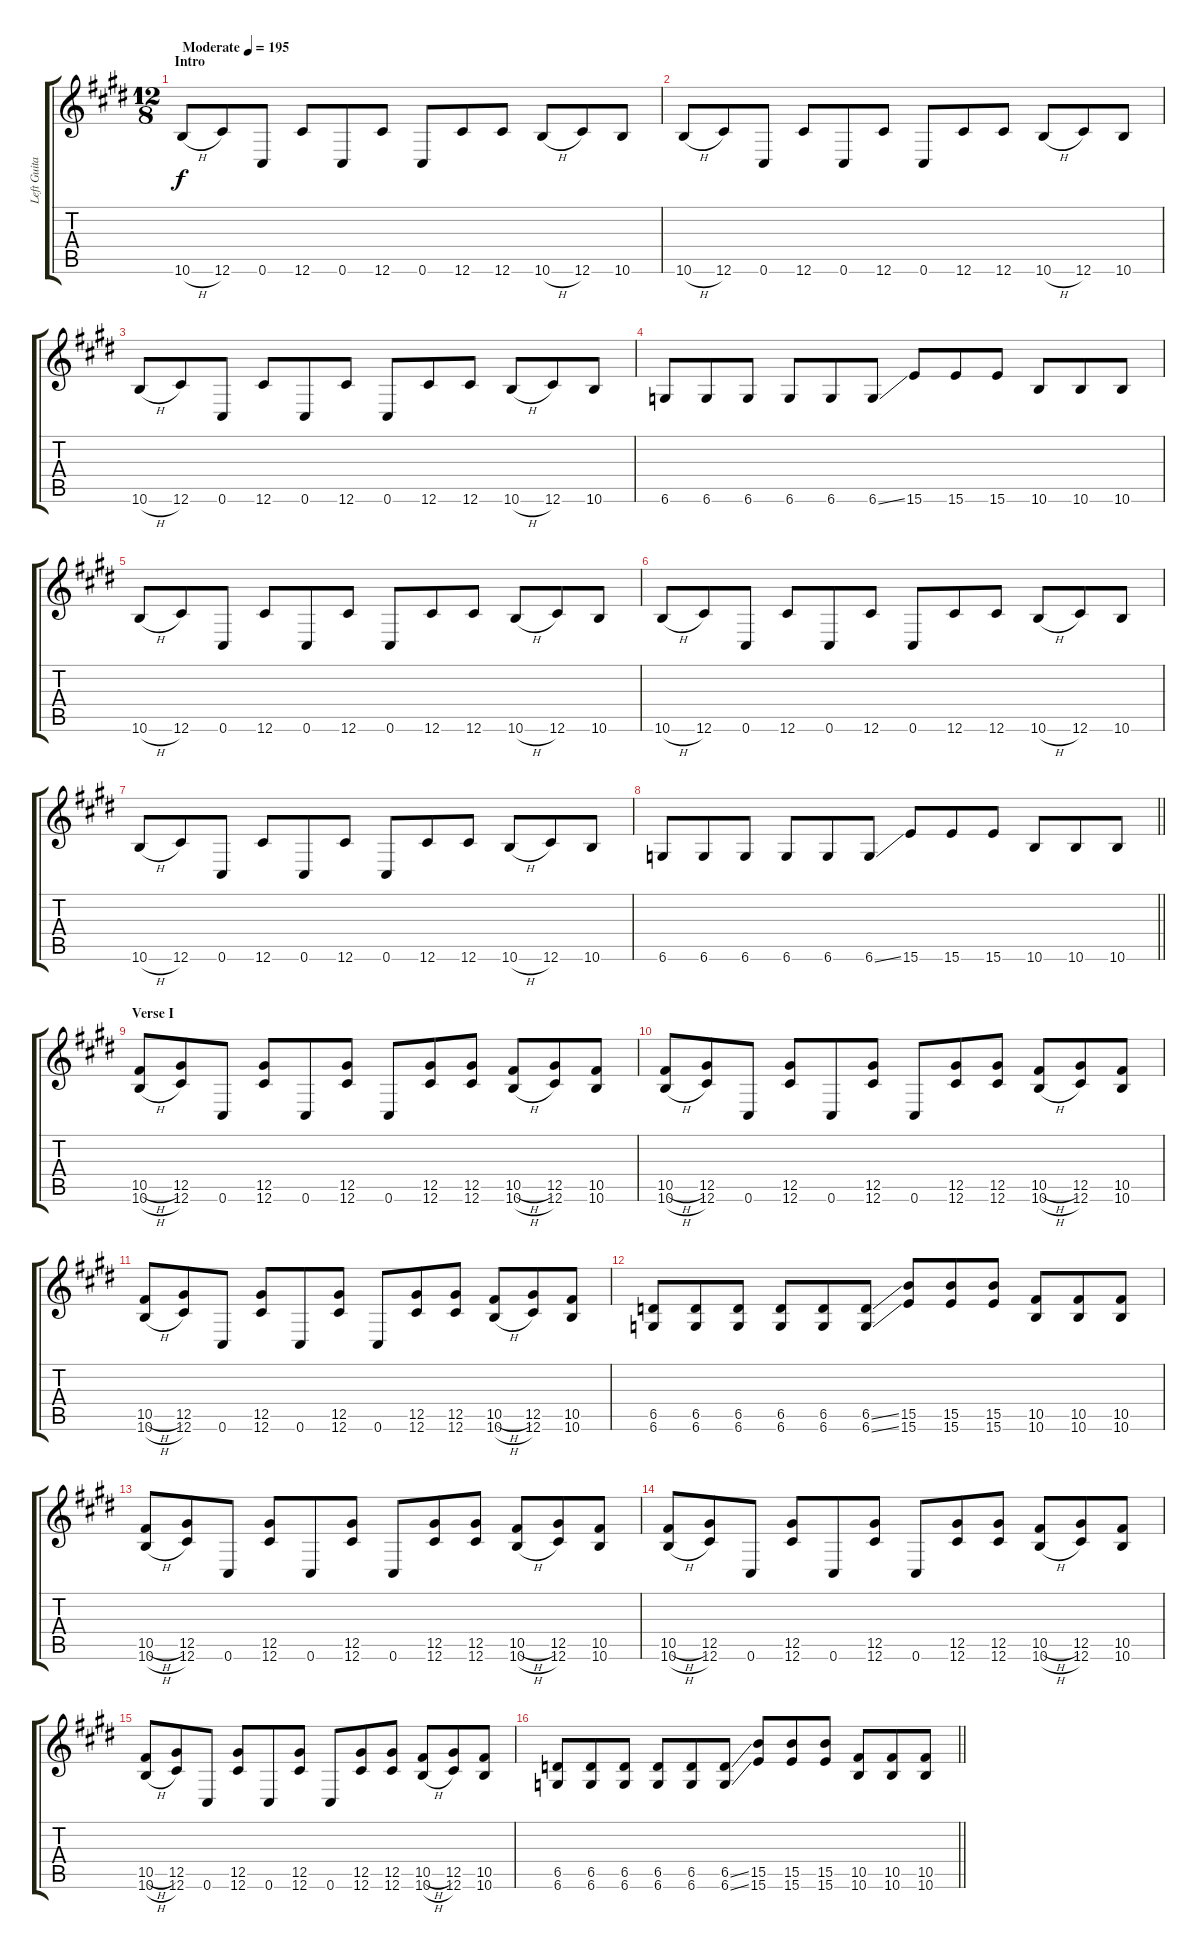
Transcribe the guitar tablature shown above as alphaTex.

\track ("Left Guitar" "Left Guita") {instrument distortionguitar}
\staff {score tabs}
\tuning (Eb4 Bb3 Gb3 Db3 Ab2 Db2) {hide}
\ts (12 8)
\section ("" "Intro")
\tempo (195 "Moderate")
\clef g2
\ks e
10.6{h}.8{dy f instrument distortionguitar} 12.6.8 0.6.8 12.6.8 0.6.8 12.6.8 0.6.8 12.6.8 12.6.8 10.6{h}.8 12.6.8 10.6.8 |
10.6{h}.8 12.6.8 0.6.8 12.6.8 0.6.8 12.6.8 0.6.8 12.6.8 12.6.8 10.6{h}.8 12.6.8 10.6.8 |
10.6{h}.8 12.6.8 0.6.8 12.6.8 0.6.8 12.6.8 0.6.8 12.6.8 12.6.8 10.6{h}.8 12.6.8 10.6.8 |
6.6.8 6.6.8 6.6.8 6.6.8 6.6.8 6.6{ss}.8 15.6.8 15.6.8 15.6.8 10.6.8 10.6.8 10.6.8 |
10.6{h}.8 12.6.8 0.6.8 12.6.8 0.6.8 12.6.8 0.6.8 12.6.8 12.6.8 10.6{h}.8 12.6.8 10.6.8 |
10.6{h}.8 12.6.8 0.6.8 12.6.8 0.6.8 12.6.8 0.6.8 12.6.8 12.6.8 10.6{h}.8 12.6.8 10.6.8 |
10.6{h}.8 12.6.8 0.6.8 12.6.8 0.6.8 12.6.8 0.6.8 12.6.8 12.6.8 10.6{h}.8 12.6.8 10.6.8 |
\barLineRight lightlight
6.6.8 6.6.8 6.6.8 6.6.8 6.6.8 6.6{ss}.8 15.6.8 15.6.8 15.6.8 10.6.8 10.6.8 10.6.8 |
\section ("" "Verse I")
(10.5{h} 10.6{h}).8 (12.5 12.6).8 0.6.8 (12.5 12.6).8 0.6.8 (12.5 12.6).8 0.6.8 (12.5 12.6).8 (12.5 12.6).8 (10.5{h} 10.6{h}).8 (12.5 12.6).8 (10.5 10.6).8 |
(10.5{h} 10.6{h}).8 (12.5 12.6).8 0.6.8 (12.5 12.6).8 0.6.8 (12.5 12.6).8 0.6.8 (12.5 12.6).8 (12.5 12.6).8 (10.5{h} 10.6{h}).8 (12.5 12.6).8 (10.5 10.6).8 |
(10.5{h} 10.6{h}).8 (12.5 12.6).8 0.6.8 (12.5 12.6).8 0.6.8 (12.5 12.6).8 0.6.8 (12.5 12.6).8 (12.5 12.6).8 (10.5{h} 10.6{h}).8 (12.5 12.6).8 (10.5 10.6).8 |
(6.5 6.6).8 (6.5 6.6).8 (6.5 6.6).8 (6.5 6.6).8 (6.5 6.6).8 (6.5{ss} 6.6{ss}).8 (15.5 15.6).8 (15.5 15.6).8 (15.5 15.6).8 (10.5 10.6).8 (10.5 10.6).8 (10.5 10.6).8 |
(10.5{h} 10.6{h}).8 (12.5 12.6).8 0.6.8 (12.5 12.6).8 0.6.8 (12.5 12.6).8 0.6.8 (12.5 12.6).8 (12.5 12.6).8 (10.5{h} 10.6{h}).8 (12.5 12.6).8 (10.5 10.6).8 |
(10.5{h} 10.6{h}).8 (12.5 12.6).8 0.6.8 (12.5 12.6).8 0.6.8 (12.5 12.6).8 0.6.8 (12.5 12.6).8 (12.5 12.6).8 (10.5{h} 10.6{h}).8 (12.5 12.6).8 (10.5 10.6).8 |
(10.5{h} 10.6{h}).8 (12.5 12.6).8 0.6.8 (12.5 12.6).8 0.6.8 (12.5 12.6).8 0.6.8 (12.5 12.6).8 (12.5 12.6).8 (10.5{h} 10.6{h}).8 (12.5 12.6).8 (10.5 10.6).8 |
\barLineRight lightlight
(6.5 6.6).8 (6.5 6.6).8 (6.5 6.6).8 (6.5 6.6).8 (6.5 6.6).8 (6.5{ss} 6.6{ss}).8 (15.5 15.6).8 (15.5 15.6).8 (15.5 15.6).8 (10.5 10.6).8 (10.5 10.6).8 (10.5 10.6).8
